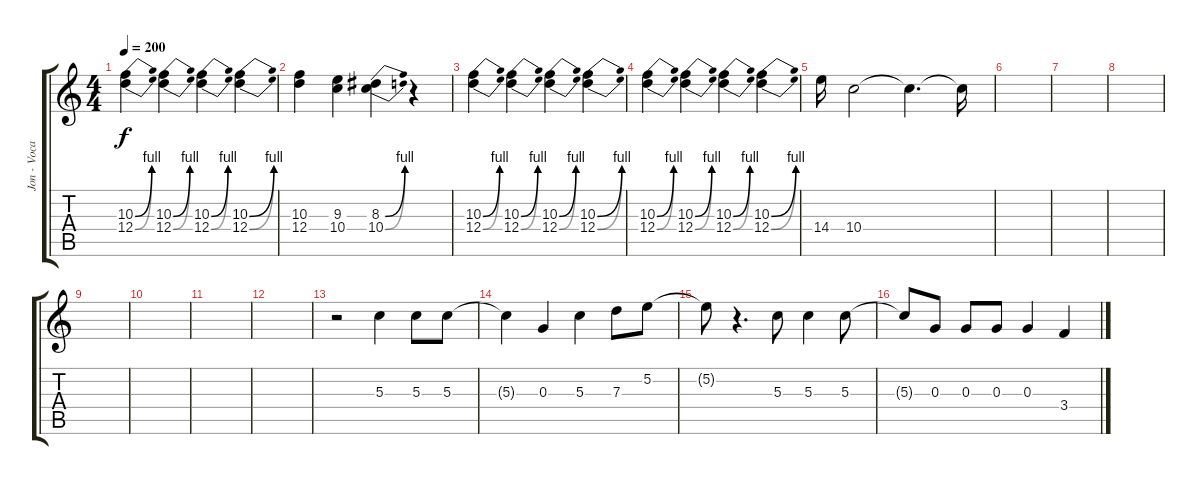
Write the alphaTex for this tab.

\track ("Jon - Vocals" "Jon - Voca") {instrument distortionguitar}
\staff {score tabs}
\tuning (E4 B3 G3 D3 A2 E2) {hide}
\ts (4 4)
\tempo 200
\clef g2
\ks c
(10.3{be (bend 0 0 60 4)} 12.4{be (bend 0 0 60 4)}).4{dy f} (10.3{be (bend 0 0 60 4)} 12.4{be (bend 0 0 60 4)}).4 (10.3{be (bend 0 0 60 4)} 12.4{be (bend 0 0 60 4)}).4 (10.3{be (bend 0 0 60 4)} 12.4{be (bend 0 0 60 4)}).4 |
(10.3 12.4).4 (9.3 10.4).4 (8.3{be (bend 0 0 60 4)} 10.4{be (bend 0 0 60 4)}).4 r.4 |
(10.3{be (bend 0 0 60 4)} 12.4{be (bend 0 0 60 4)}).4 (10.3{be (bend 0 0 60 4)} 12.4{be (bend 0 0 60 4)}).4 (10.3{be (bend 0 0 60 4)} 12.4{be (bend 0 0 60 4)}).4 (10.3{be (bend 0 0 60 4)} 12.4{be (bend 0 0 60 4)}).4 |
(10.3{be (bend 0 0 60 4)} 12.4{be (bend 0 0 60 4)}).4 (10.3{be (bend 0 0 60 4)} 12.4{be (bend 0 0 60 4)}).4 (10.3{be (bend 0 0 60 4)} 12.4{be (bend 0 0 60 4)}).4 (10.3{be (bend 0 0 60 4)} 12.4{be (bend 0 0 60 4)}).4 |
14.4.16 10.4.2 10.4{t}.4{d} 10.4{t}.16 |
|
|
|
|
|
|
|
r.2 5.3.4 5.3.8 5.3.8 |
5.3{t}.4 0.3.4 5.3.4 7.3.8 5.2.8 |
5.2{t}.8 r.4{d} 5.3.8 5.3.4 5.3.8 |
5.3{t}.8 0.3.8 0.3.8 0.3.8 0.3.4 3.4.4
